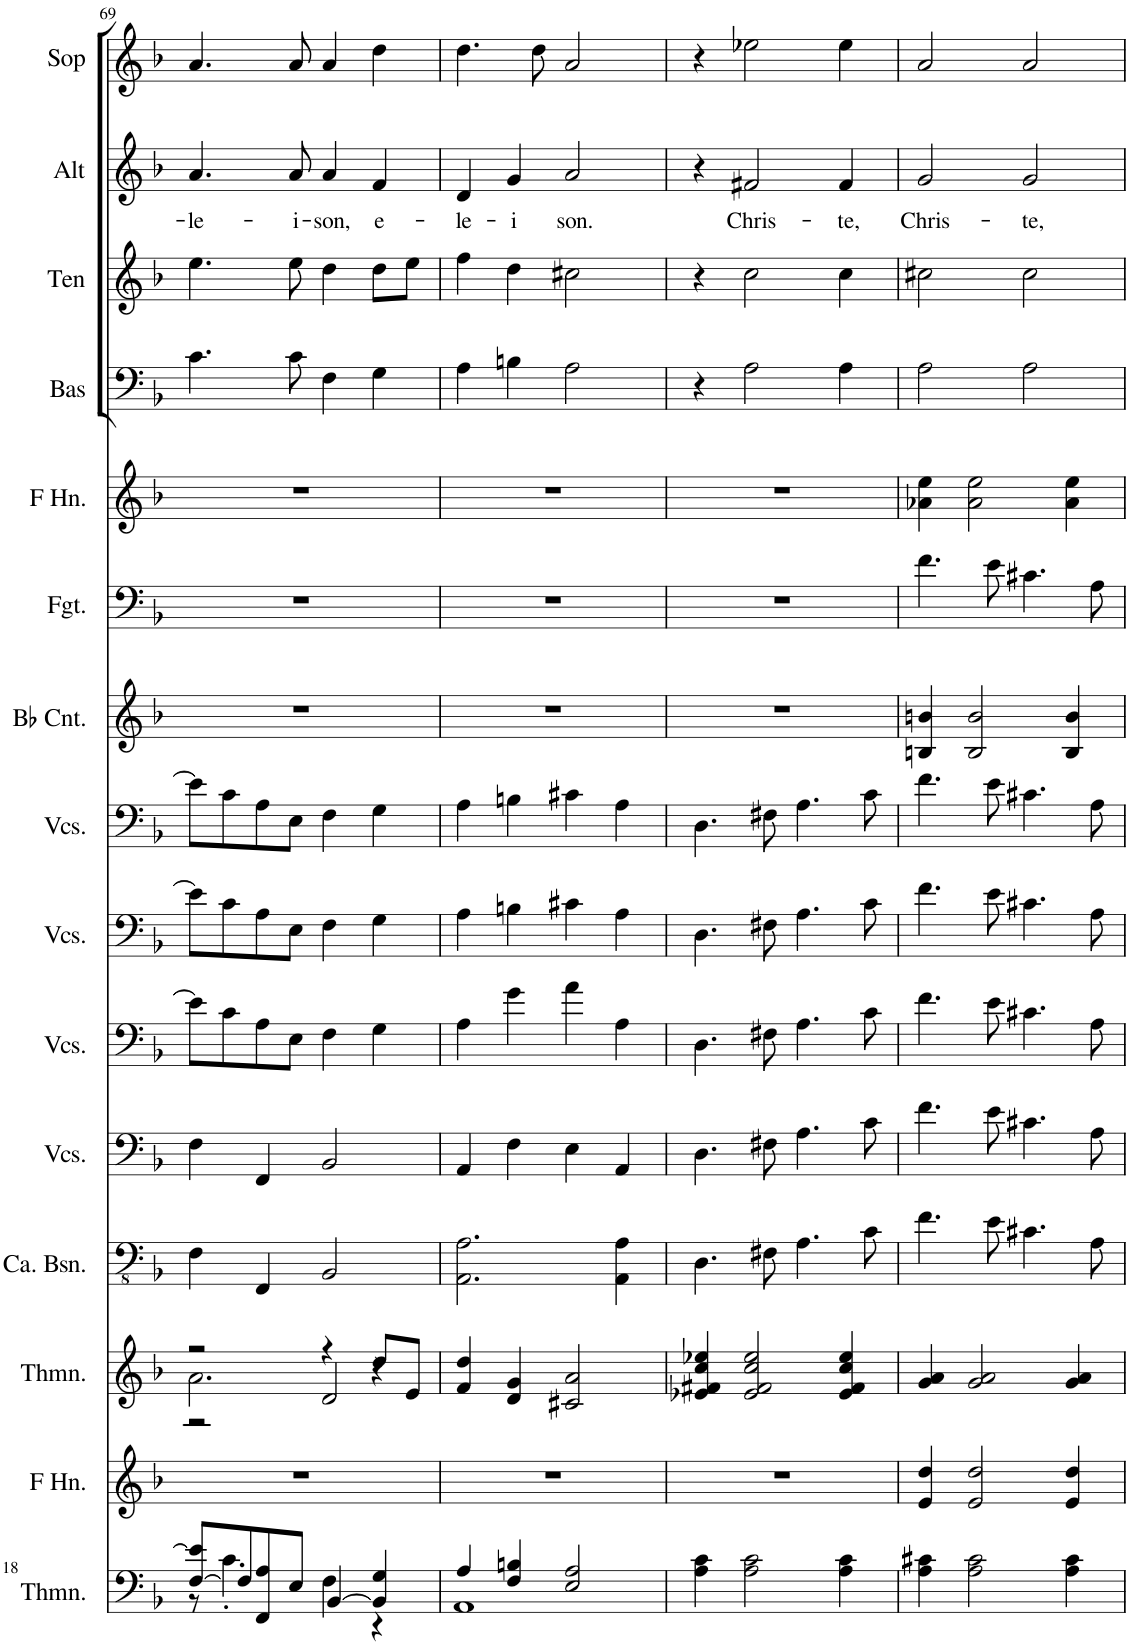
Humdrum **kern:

**kern	**kern	**kern	**kern	**kern	**kern	**kern	**kern	**kern	**kern	**kern	**kern	**kern	**kern	**text	**kern
*part15	*part14	*part13	*part12	*part11	*part10	*part9	*part8	*part7	*part6	*part5	*part4	*part3	*part2	*part2	*part1
*staff15	*staff14	*staff13	*staff12	*staff11	*staff10	*staff9	*staff8	*staff7	*staff6	*staff5	*staff4	*staff3	*staff2	*staff2	*staff1
*I"Theremin, Organ lh	*I"Hoorn in F, Horns 3,4 in F	*I"Theremin, Organ rh	*I"Contrabassen, Double Bass	*I"Violoncellos, Cello 2	*I"Violoncellos, Cello 1	*I"Violoncellos, Viola 2	*I"Violoncellos, Viola 1	*I"Cornet in Bb, Trumpet in F	*I"Fagot, Bassoon	*I"Hoorn in F, Horns 1,2 in F	*I"Bas	*I"Ten	*I"Alt	*	*I"Sop
*I'Thmn.	*I'F Hn.	*I'Thmn.	*I'Ca. Bsn.	*I'Vcs.	*I'Vcs.	*I'Vcs.	*I'Vcs.	*	*I'Fgt.	*I'F Hn.	*I'Bas	*I'Ten	*I'Alt	*	*I'Sop
!!LO:PB:g=z
*clefF4	*clefG2	*clefG2	*clefFv4	*clefF4	*clefF4	*clefF4	*clefF4	*clefG2	*clefF4	*clefG2	*clefF4	*clefG2	*clefG2	*	*clefG2
*	*Trd4c7	*	*	*	*	*	*	*Trd1c2	*	*Trd4c7	*	*Trd1c2	*Trd1c2	*	*
*k[b-]	*k[b-]	*k[b-]	*k[b-]	*k[b-]	*k[b-]	*k[b-]	*k[b-]	*k[b-]	*k[b-]	*k[b-]	*k[b-]	*k[b-]	*k[b-]	*	*k[b-]
*M4/4	*M4/4	*M4/4	*M4/4	*M4/4	*M4/4	*M4/4	*M4/4	*M4/4	*M4/4	*M4/4	*M4/4	*M4/4	*M4/4	*	*M4/4
*met(c)	*met(c)	*met(c)	*met(c)	*met(c)	*met(c)	*met(c)	*met(c)	*met(c)	*met(c)	*met(c)	*met(c)	*met(c)	*met(c)	*	*met(c)
=69	=69	=69	=69	=69	=69	=69	=69	=69	=69	=69	=69	=69	=69	=69	=69
*^	*	*^	*	*	*	*	*	*	*	*	*	*	*	*	*
*	*	*	*	*^	*	*	*	*	*	*	*	*	*	*	*	*	*
!	!	!	!	!	!	!	!	!	!	!	!	!	!	!	!	!	!LO:LY:b	!
[8F/ 8e/]L	8r	1r	2r	2.a\	2r	4FF\	4F\	8e\L]	8e\L]	8e\L]	1r	1r	1r	4.c\	4.ee\	4.a/	-le-	4.a/
8F/]	4.c'\	.	.	.	.	.	.	8c\	8c\	8c\	.	.	.	.	.	.	.	.
8FF/ 8A/	.	.	.	.	.	4FFF/	4FF/	8A\	8A\	8A\	.	.	.	.	.	.	.	.
!	!	!	!	!	!	!	!	!	!	!	!	!	!	!	!	!	!LO:LY:b	!
8E/J	.	.	.	.	.	.	.	8E\J	8E\J	8E\J	.	.	.	8c\	8ee\	8a/	-i-	8a/
!	!	!	!	!	!	!	!	!	!	!	!	!	!	!	!	!	!LO:LY:b	!
[4BB-/	4F\	.	4r	.	2d/	2BBB-/	2BB-/	4F\	4F\	4F\	.	.	.	4F\	4dd\	4a/	-son,	4a/
!	!	!	!	!	!	!	!	!	!	!	!	!	!	!	!	!	!LO:LY:b	!
4BB-/] 4G/	4r	.	8dd/L	4r	.	.	.	4G\	4G\	4G\	.	.	.	4G\	8dd\L	4f/	e-	4dd\
.	.	.	8e/J	.	.	.	.	.	.	.	.	.	.	.	8ee\J	.	.	.
*	*	*	*v	*v	*v	*	*	*	*	*	*	*	*	*	*	*	*	*
=70	=70	=70	=70	=70	=70	=70	=70	=70	=70	=70	=70	=70	=70	=70	=70	=70
!	!	!	!	!	!	!	!	!	!	!	!	!	!	!	!LO:LY:b	!
4A/	1AA	1r	4f/ 4dd/	2.AAA\ 2.AA\	4AA/	4A\	4A\	4A\	1r	1r	1r	4A\	4ff\	4d/	-le-	4.dd\
!	!	!	!	!	!	!	!	!	!	!	!	!	!	!	!LO:LY:b	!
4F/ 4Bn/	.	.	4d/ 4g/	.	4F\	4g\	4Bn\	4Bn\	.	.	.	4Bn\	4dd\	4g/	-i	.
.	.	.	.	.	.	.	.	.	.	.	.	.	.	.	.	8dd\
!	!	!	!	!	!	!	!	!	!	!	!	!	!	!	!LO:LY:b	!
2E/ 2A/	.	.	2c#X/ 2a/	.	4E\	4a\	4c#X\	4c#X\	.	.	.	2A\	2cc#X\	2a/	son.	2a/
.	.	.	.	4AAA\ 4AA\	4AA/	4A\	4A\	4A\	.	.	.	.	.	.	.	.
*v	*v	*	*	*	*	*	*	*	*	*	*	*	*	*	*	*
=71	=71	=71	=71	=71	=71	=71	=71	=71	=71	=71	=71	=71	=71	=71	=71
4A\ 4c\	1r	4e-X/ 4f#X/ 4cc/ 4ee-X/	4.DD\	4.D\	4.D\	4.D\	4.D\	1r	1r	1r	4r	4r	4r	.	4r
!	!	!	!	!	!	!	!	!	!	!	!	!	!	!LO:LY:b	!
2A\ 2c\	.	2e-/ 2f#/ 2cc/ 2ee-/	.	.	.	.	.	.	.	.	2A\	2cc\	2f#X/	Chris-	2ee-X\
.	.	.	8FF#X\	8F#X\	8F#X\	8F#X\	8F#X\	.	.	.	.	.	.	.	.
.	.	.	4.AA\	4.A\	4.A\	4.A\	4.A\	.	.	.	.	.	.	.	.
!	!	!	!	!	!	!	!	!	!	!	!	!	!	!LO:LY:b	!
4A\ 4c\	.	4e-/ 4f#/ 4cc/ 4ee-/	.	.	.	.	.	.	.	.	4A\	4cc\	4f#/	-te,	4ee-\
.	.	.	8C\	8c\	8c\	8c\	8c\	.	.	.	.	.	.	.	.
=72	=72	=72	=72	=72	=72	=72	=72	=72	=72	=72	=72	=72	=72	=72	=72
!	!	!	!	!	!	!	!	!	!	!	!	!	!	!LO:LY:b	!
4A\ 4c#X\	4e/ 4dd/	4g/ 4a/	4.F\	4.f\	4.f\	4.f\	4.f\	4Bn/ 4bn/	4.f\	4a-X\ 4ee\	2A\	2cc#X\	2g/	Chris-	2a/
2A\ 2c#\	2e/ 2dd/	2g/ 2a/	.	.	.	.	.	2B/ 2b/	.	2a-\ 2ee\	.	.	.	.	.
.	.	.	8E\	8e\	8e\	8e\	8e\	.	8e\	.	.	.	.	.	.
!	!	!	!	!	!	!	!	!	!	!	!	!	!	!LO:LY:b	!
.	.	.	4.C#X\	4.c#X\	4.c#X\	4.c#X\	4.c#X\	.	4.c#X\	.	2A\	2cc#\	2g/	-te,	2a/
4A\ 4c#\	4e/ 4dd/	4g/ 4a/	.	.	.	.	.	4B/ 4b/	.	4a-\ 4ee\	.	.	.	.	.
.	.	.	8AA\	8A\	8A\	8A\	8A\	.	8A\	.	.	.	.	.	.
=	=	=	=	=	=	=	=	=	=	=	=	=	=	=	=
*-	*-	*-	*-	*-	*-	*-	*-	*-	*-	*-	*-	*-	*-	*-	*-
